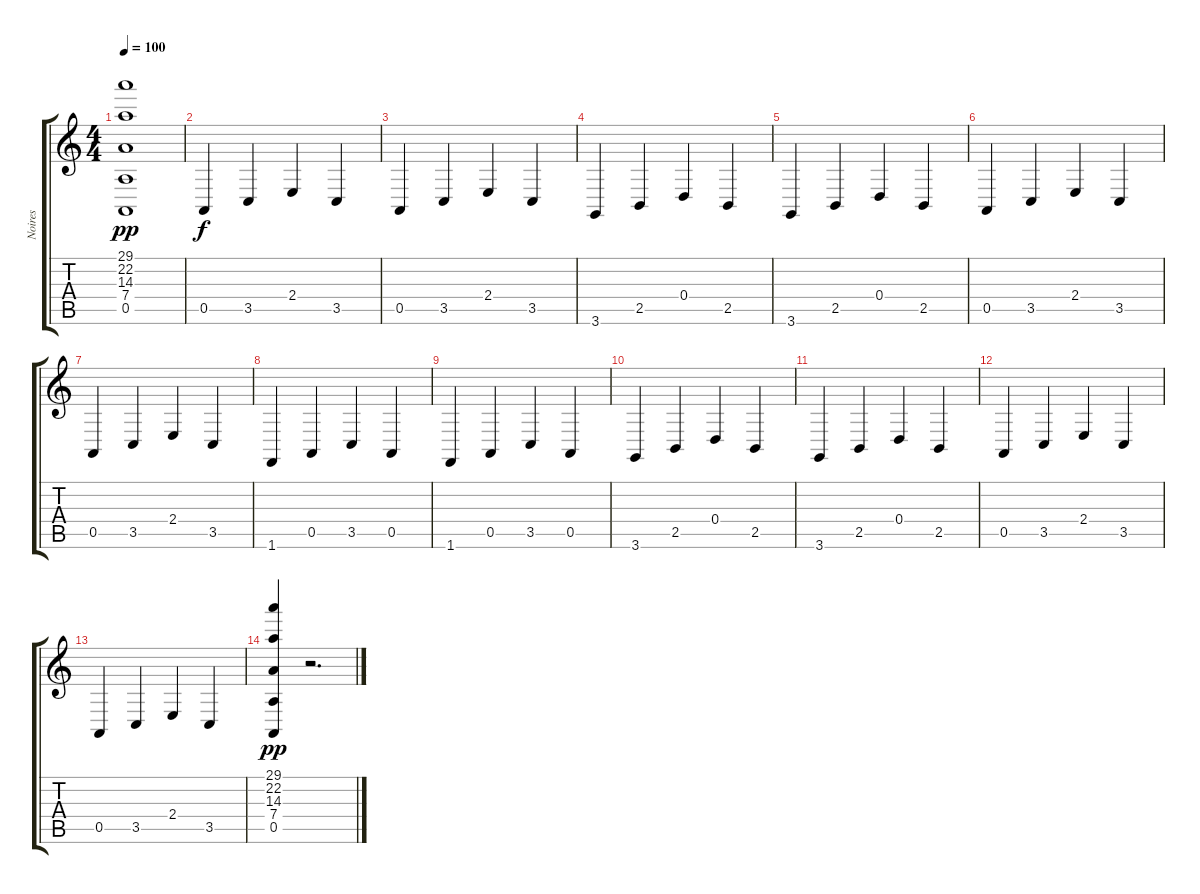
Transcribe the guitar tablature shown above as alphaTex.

\track ("Noires" "Noires") {instrument violin}
\staff {score tabs}
\tuning (E4 B3 G3 D3 A2 E2) {hide}
\ts (4 4)
\tempo 100
\clef g2
\ks c
(29.1 22.2 14.3 7.4 0.5).1{dy pp instrument violin} |
0.5.4{dy f} 3.5.4 2.4.4 3.5.4 |
0.5.4 3.5.4 2.4.4 3.5.4 |
3.6.4 2.5.4 0.4.4 2.5.4 |
3.6.4 2.5.4 0.4.4 2.5.4 |
0.5.4 3.5.4 2.4.4 3.5.4 |
0.5.4 3.5.4 2.4.4 3.5.4 |
1.6.4 0.5.4 3.5.4 0.5.4 |
1.6.4 0.5.4 3.5.4 0.5.4 |
3.6.4 2.5.4 0.4.4 2.5.4 |
3.6.4 2.5.4 0.4.4 2.5.4 |
0.5.4 3.5.4 2.4.4 3.5.4 |
0.5.4 3.5.4 2.4.4 3.5.4 |
(29.1 22.2 14.3 7.4 0.5).4{dy pp} r.2{d}
